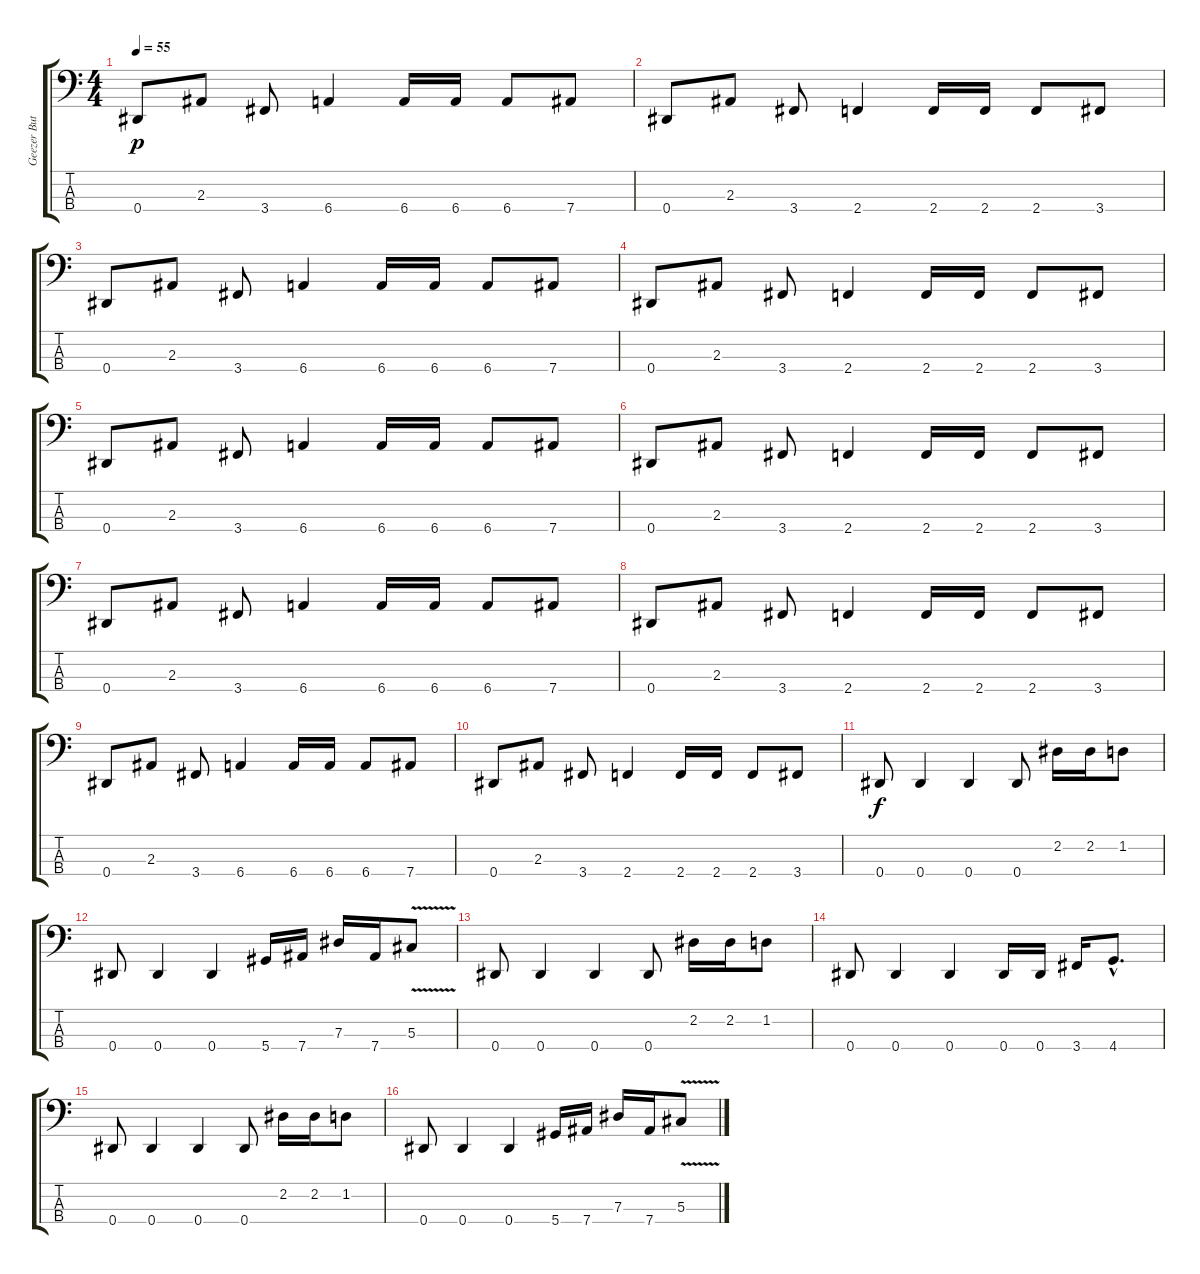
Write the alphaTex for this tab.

\track ("Geezer Butler" "Geezer But") {instrument electricbassfinger}
\staff {score tabs}
\tuning (Gb2 Db2 Ab1 Eb1) {hide}
\ts (4 4)
\tempo 55
\clef f4
\ks c
0.4.8{dy p} 2.3.8 3.4.8 6.4.4 6.4.16 6.4.16 6.4.8 7.4.8 |
0.4.8 2.3.8 3.4.8 2.4.4 2.4.16 2.4.16 2.4.8 3.4.8 |
0.4.8 2.3.8 3.4.8 6.4.4 6.4.16 6.4.16 6.4.8 7.4.8 |
0.4.8 2.3.8 3.4.8 2.4.4 2.4.16 2.4.16 2.4.8 3.4.8 |
0.4.8 2.3.8 3.4.8 6.4.4 6.4.16 6.4.16 6.4.8 7.4.8 |
0.4.8 2.3.8 3.4.8 2.4.4 2.4.16 2.4.16 2.4.8 3.4.8 |
0.4.8 2.3.8 3.4.8 6.4.4 6.4.16 6.4.16 6.4.8 7.4.8 |
0.4.8 2.3.8 3.4.8 2.4.4 2.4.16 2.4.16 2.4.8 3.4.8 |
0.4.8 2.3.8 3.4.8 6.4.4 6.4.16 6.4.16 6.4.8 7.4.8 |
0.4.8 2.3.8 3.4.8 2.4.4 2.4.16 2.4.16 2.4.8 3.4.8 |
0.4.8{dy f} 0.4.4 0.4.4 0.4.8 2.2.16 2.2.16 1.2.8 |
0.4.8 0.4.4 0.4.4 5.4.16 7.4.16 7.3.16 7.4.16 5.3{v}.8 |
0.4.8 0.4.4 0.4.4 0.4.8 2.2.16 2.2.16 1.2.8 |
0.4.8 0.4.4 0.4.4 0.4.16 0.4.16 3.4.16 4.4{hac}.8{d} |
0.4.8 0.4.4 0.4.4 0.4.8 2.2.16 2.2.16 1.2.8 |
0.4.8 0.4.4 0.4.4 5.4.16 7.4.16 7.3.16 7.4.16 5.3{v}.8
